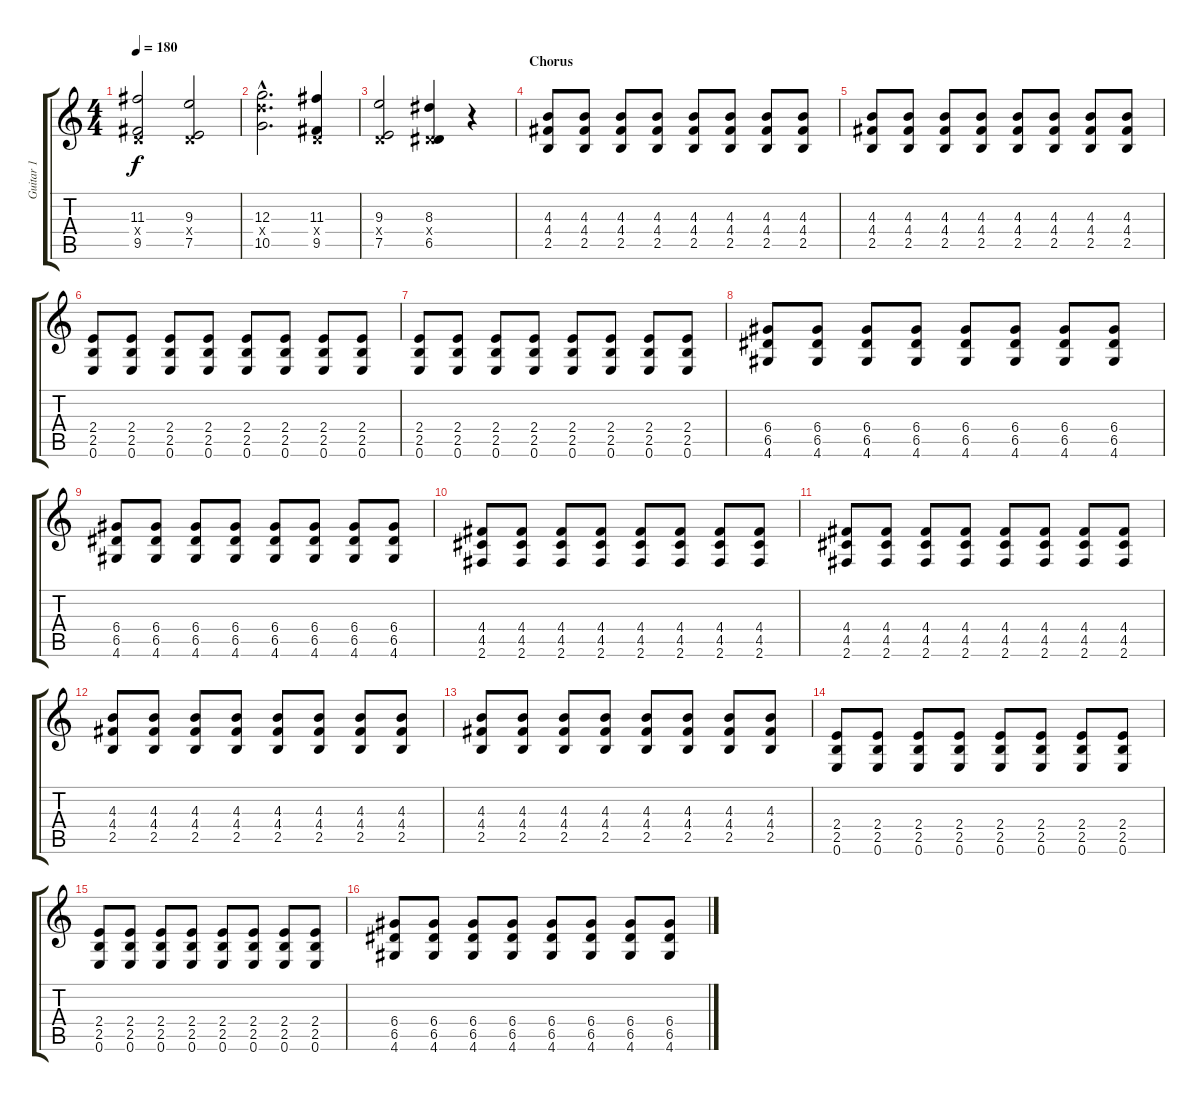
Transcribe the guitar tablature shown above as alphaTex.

\track ("Guitar 1" "Guitar 1") {instrument distortionguitar}
\staff {score tabs}
\tuning (E4 B3 G3 D3 A2 E2) {hide}
\ts (4 4)
\tempo 180
\clef g2
\ks c
(11.3 0.4{x} 9.5).2{dy f} (9.3 0.4{x} 7.5).2 |
(12.3{hac} 12.4{hac x} 10.5{hac}).2{d} (11.3 0.4{x} 9.5).4 |
(9.3 0.4{x} 7.5).2 (8.3 0.4{x} 6.5).4 r.4 |
\section ("" "Chorus")
(4.3 4.4 2.5).8 (4.3 4.4 2.5).8 (4.3 4.4 2.5).8 (4.3 4.4 2.5).8 (4.3 4.4 2.5).8 (4.3 4.4 2.5).8 (4.3 4.4 2.5).8 (4.3 4.4 2.5).8 |
(4.3 4.4 2.5).8 (4.3 4.4 2.5).8 (4.3 4.4 2.5).8 (4.3 4.4 2.5).8 (4.3 4.4 2.5).8 (4.3 4.4 2.5).8 (4.3 4.4 2.5).8 (4.3 4.4 2.5).8 |
(2.4 2.5 0.6).8 (2.4 2.5 0.6).8 (2.4 2.5 0.6).8 (2.4 2.5 0.6).8 (2.4 2.5 0.6).8 (2.4 2.5 0.6).8 (2.4 2.5 0.6).8 (2.4 2.5 0.6).8 |
(2.4 2.5 0.6).8 (2.4 2.5 0.6).8 (2.4 2.5 0.6).8 (2.4 2.5 0.6).8 (2.4 2.5 0.6).8 (2.4 2.5 0.6).8 (2.4 2.5 0.6).8 (2.4 2.5 0.6).8 |
(6.4 6.5 4.6).8 (6.4 6.5 4.6).8 (6.4 6.5 4.6).8 (6.4 6.5 4.6).8 (6.4 6.5 4.6).8 (6.4 6.5 4.6).8 (6.4 6.5 4.6).8 (6.4 6.5 4.6).8 |
(6.4 6.5 4.6).8 (6.4 6.5 4.6).8 (6.4 6.5 4.6).8 (6.4 6.5 4.6).8 (6.4 6.5 4.6).8 (6.4 6.5 4.6).8 (6.4 6.5 4.6).8 (6.4 6.5 4.6).8 |
(4.4 4.5 2.6).8 (4.4 4.5 2.6).8 (4.4 4.5 2.6).8 (4.4 4.5 2.6).8 (4.4 4.5 2.6).8 (4.4 4.5 2.6).8 (4.4 4.5 2.6).8 (4.4 4.5 2.6).8 |
(4.4 4.5 2.6).8 (4.4 4.5 2.6).8 (4.4 4.5 2.6).8 (4.4 4.5 2.6).8 (4.4 4.5 2.6).8 (4.4 4.5 2.6).8 (4.4 4.5 2.6).8 (4.4 4.5 2.6).8 |
(4.3 4.4 2.5).8 (4.3 4.4 2.5).8 (4.3 4.4 2.5).8 (4.3 4.4 2.5).8 (4.3 4.4 2.5).8 (4.3 4.4 2.5).8 (4.3 4.4 2.5).8 (4.3 4.4 2.5).8 |
(4.3 4.4 2.5).8 (4.3 4.4 2.5).8 (4.3 4.4 2.5).8 (4.3 4.4 2.5).8 (4.3 4.4 2.5).8 (4.3 4.4 2.5).8 (4.3 4.4 2.5).8 (4.3 4.4 2.5).8 |
(2.4 2.5 0.6).8 (2.4 2.5 0.6).8 (2.4 2.5 0.6).8 (2.4 2.5 0.6).8 (2.4 2.5 0.6).8 (2.4 2.5 0.6).8 (2.4 2.5 0.6).8 (2.4 2.5 0.6).8 |
(2.4 2.5 0.6).8 (2.4 2.5 0.6).8 (2.4 2.5 0.6).8 (2.4 2.5 0.6).8 (2.4 2.5 0.6).8 (2.4 2.5 0.6).8 (2.4 2.5 0.6).8 (2.4 2.5 0.6).8 |
(6.4 6.5 4.6).8 (6.4 6.5 4.6).8 (6.4 6.5 4.6).8 (6.4 6.5 4.6).8 (6.4 6.5 4.6).8 (6.4 6.5 4.6).8 (6.4 6.5 4.6).8 (6.4 6.5 4.6).8
